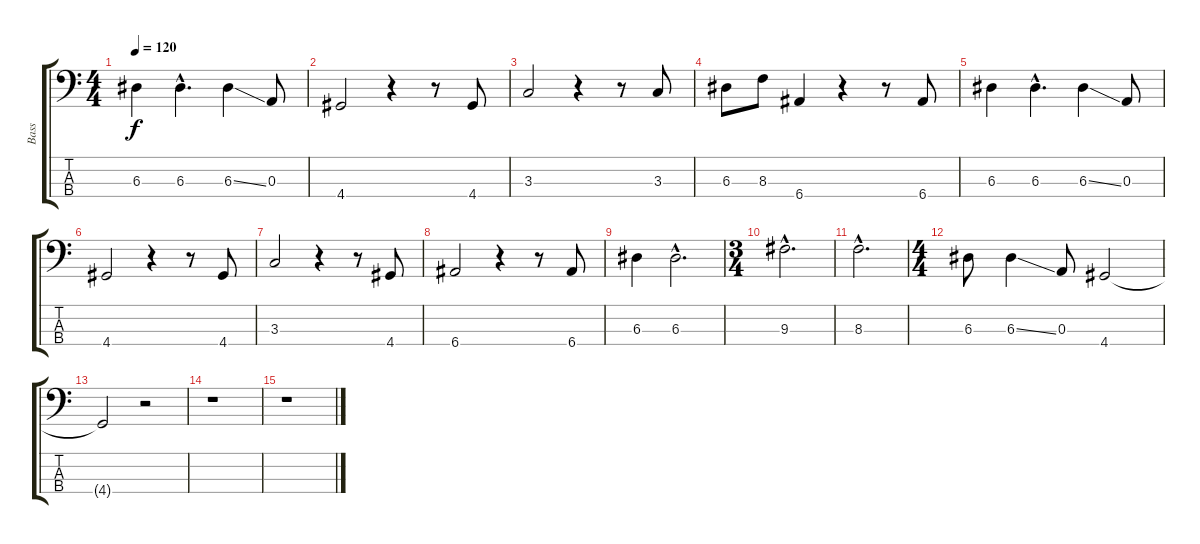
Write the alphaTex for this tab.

\track ("Bass" "Bass") {instrument electricbassfinger}
\staff {score tabs}
\tuning (G2 D2 A1 E1) {hide}
\ts (4 4)
\tempo 120
\clef f4
\ks c
6.3.4{dy f} 6.3{hac}.4{d} 6.3{ss}.4 0.3.8 |
4.4.2 r.4 r.8 4.4.8 |
3.3.2 r.4 r.8 3.3.8 |
6.3.8 8.3.8 6.4.4 r.4 r.8 6.4.8 |
6.3.4 6.3{hac}.4{d} 6.3{ss}.4 0.3.8 |
4.4.2 r.4 r.8 4.4.8 |
3.3.2 r.4 r.8 4.4.8 |
6.4.2 r.4 r.8 6.4.8 |
6.3.4 6.3{hac}.2{d} |
\ts (3 4)
9.3{hac}.2{d} |
8.3{hac}.2{d} |
\ts (4 4)
6.3.8 6.3{ss}.4 0.3.8 4.4.2 |
4.4{t}.2 r.2 |
r.1 |
r.1
